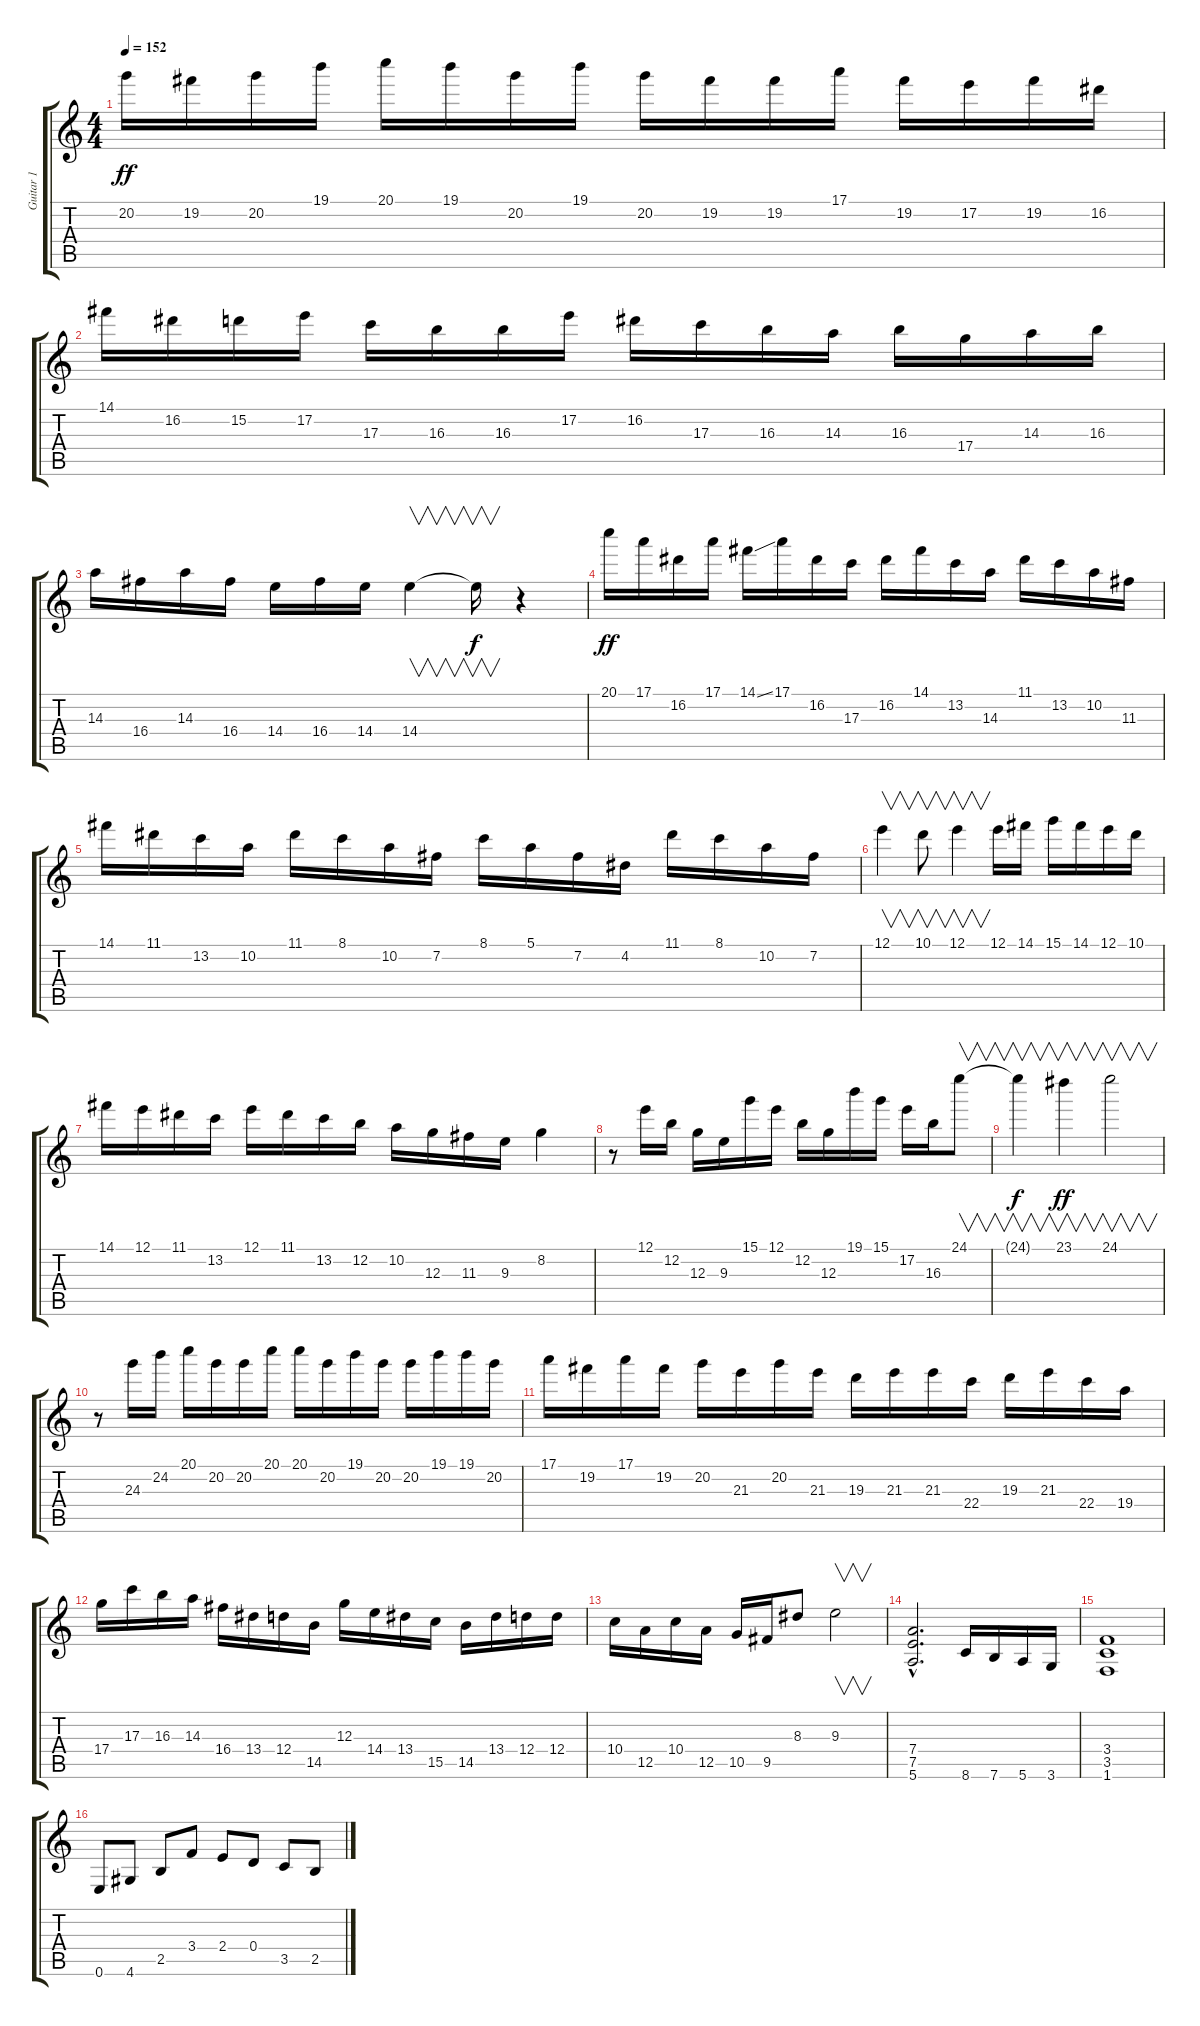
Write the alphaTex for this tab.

\track ("Guitar 1" "Guitar 1") {instrument overdrivenguitar}
\staff {score tabs}
\tuning (E4 B3 G3 D3 A2 E2) {hide}
\ts (4 4)
\tempo 152
\clef g2
\ks c
20.2.16{dy ff} 19.2.16 20.2.16 19.1.16 20.1.16 19.1.16 20.2.16 19.1.16 20.2.16 19.2.16 19.2.16 17.1.16 19.2.16 17.2.16 19.2.16 16.2.16 |
14.1.16 16.2.16 15.2.16 17.2.16 17.3.16 16.3.16 16.3.16 17.2.16 16.2.16 17.3.16 16.3.16 14.3.16 16.3.16 17.4.16 14.3.16 16.3.16 |
14.3.16 16.4.16 14.3.16 16.4.16 14.4.16 16.4.16 14.4.16 14.4.4{v} 14.4{t}.16{v dy f} r.4 |
20.1.16{dy ff} 17.1.16 16.2.16 17.1.16 14.1{ss}.16 17.1.16 16.2.16 17.3.16 16.2.16 14.1.16 13.2.16 14.3.16 11.1.16 13.2.16 10.2.16 11.3.16 |
14.1.16 11.1.16 13.2.16 10.2.16 11.1.16 8.1.16 10.2.16 7.2.16 8.1.16 5.1.16 7.2.16 4.2.16 11.1.16 8.1.16 10.2.16 7.2.16 |
12.1.4{v} 10.1.8{v} 12.1.4{v} 12.1.16 14.1.16 15.1.16 14.1.16 12.1.16 10.1.16 |
14.1.16 12.1.16 11.1.16 13.2.16 12.1.16 11.1.16 13.2.16 12.2.16 10.2.16 12.3.16 11.3.16 9.3.16 8.2.4 |
r.8 12.1.16 12.2.16 12.3.16 9.3.16 15.1.16 12.1.16 12.2.16 12.3.16 19.1.16 15.1.16 17.2.16 16.3.16 24.1.8{v} |
24.1{t}.4{v dy f} 23.1.4{v dy ff} 24.1.2{v} |
r.8 24.3.16 24.2.16 20.1.16 20.2.16 20.2.16 20.1.16 20.1.16 20.2.16 19.1.16 20.2.16 20.2.16 19.1.16 19.1.16 20.2.16 |
17.1.16 19.2.16 17.1.16 19.2.16 20.2.16 21.3.16 20.2.16 21.3.16 19.3.16 21.3.16 21.3.16 22.4.16 19.3.16 21.3.16 22.4.16 19.4.16 |
17.4.16 17.3.16 16.3.16 14.3.16 16.4.16 13.4.16 12.4.16 14.5.16 12.3.16 14.4.16 13.4.16 15.5.16 14.5.16 13.4.16 12.4.16 12.4.16 |
10.4.16 12.5.16 10.4.16 12.5.16 10.5.16 9.5.16 8.3.8 9.3.2{v} |
(7.4{hac} 7.5{hac} 5.6{hac}).2{d} 8.6.16 7.6.16 5.6.16 3.6.16 |
(3.4 3.5 1.6).1 |
0.6.8 4.6.8 2.5.8 3.4.8 2.4.8 0.4.8 3.5.8 2.5.8
